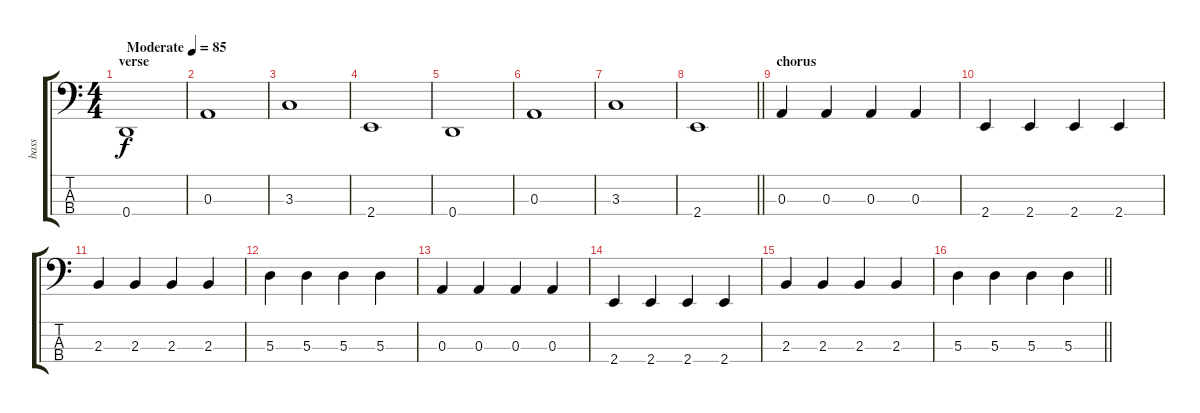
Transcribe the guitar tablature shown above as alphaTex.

\track ("bass" "bass") {instrument electricbassfinger}
\staff {score tabs}
\tuning (G2 D2 A1 D1) {hide}
\ts (4 4)
\section ("" "verse")
\tempo (85 "Moderate")
\clef f4
\ks c
0.4.1{dy f instrument overdrivenguitar} |
0.3.1 |
3.3.1 |
2.4.1 |
0.4.1{instrument overdrivenguitar} |
0.3.1 |
3.3.1 |
\barLineRight lightlight
2.4.1 |
\section ("" "chorus")
0.3.4{instrument electricbassfinger} 0.3.4 0.3.4 0.3.4 |
2.4.4 2.4.4 2.4.4 2.4.4 |
2.3.4 2.3.4 2.3.4 2.3.4 |
5.3.4 5.3.4 5.3.4 5.3.4 |
0.3.4{instrument electricbassfinger} 0.3.4 0.3.4 0.3.4 |
2.4.4 2.4.4 2.4.4 2.4.4 |
2.3.4 2.3.4 2.3.4 2.3.4 |
\barLineRight lightlight
5.3.4 5.3.4 5.3.4 5.3.4
